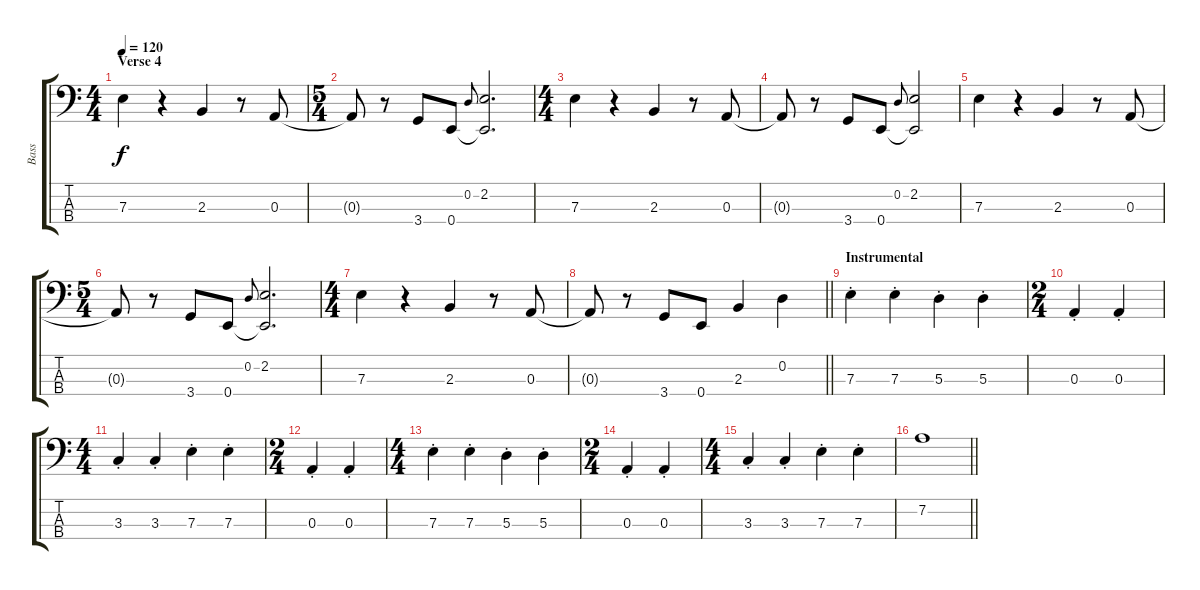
\track ("Bass" "Bass") {instrument electricbassfinger}
\staff {score tabs}
\tuning (G2 D2 A1 E1) {hide}
\ts (4 4)
\section ("" "Verse 4")
\tempo 120
\clef f4
\ks c
7.3.4{dy f} r.4 2.3.4 r.8 0.3.8 |
\ts (5 4)
0.3{t}.8 r.8 3.4.8 0.4.8 0.2.8{gr onbeat} (2.2 0.4{t}).2{d} |
\ts (4 4)
7.3.4 r.4 2.3.4 r.8 0.3.8 |
0.3{t}.8 r.8 3.4.8 0.4.8 0.2.8{gr onbeat} (2.2 0.4{t}).2 |
7.3.4 r.4 2.3.4 r.8 0.3.8 |
\ts (5 4)
0.3{t}.8 r.8 3.4.8 0.4.8 0.2.8{gr onbeat} (2.2 0.4{t}).2{d} |
\ts (4 4)
7.3.4 r.4 2.3.4 r.8 0.3.8 |
\barLineRight lightlight
0.3{t}.8 r.8 3.4.8 0.4.8 2.3.4 0.2.4 |
\section ("" "Instrumental")
7.3{st}.4 7.3{st}.4 5.3{st}.4 5.3{st}.4 |
\ts (2 4)
0.3{st}.4 0.3{st}.4 |
\ts (4 4)
3.3{st}.4 3.3{st}.4 7.3{st}.4 7.3{st}.4 |
\ts (2 4)
0.3{st}.4 0.3{st}.4 |
\ts (4 4)
7.3{st}.4 7.3{st}.4 5.3{st}.4 5.3{st}.4 |
\ts (2 4)
0.3{st}.4 0.3{st}.4 |
\ts (4 4)
3.3{st}.4 3.3{st}.4 7.3{st}.4 7.3{st}.4 |
\barLineRight lightlight
7.2.1
